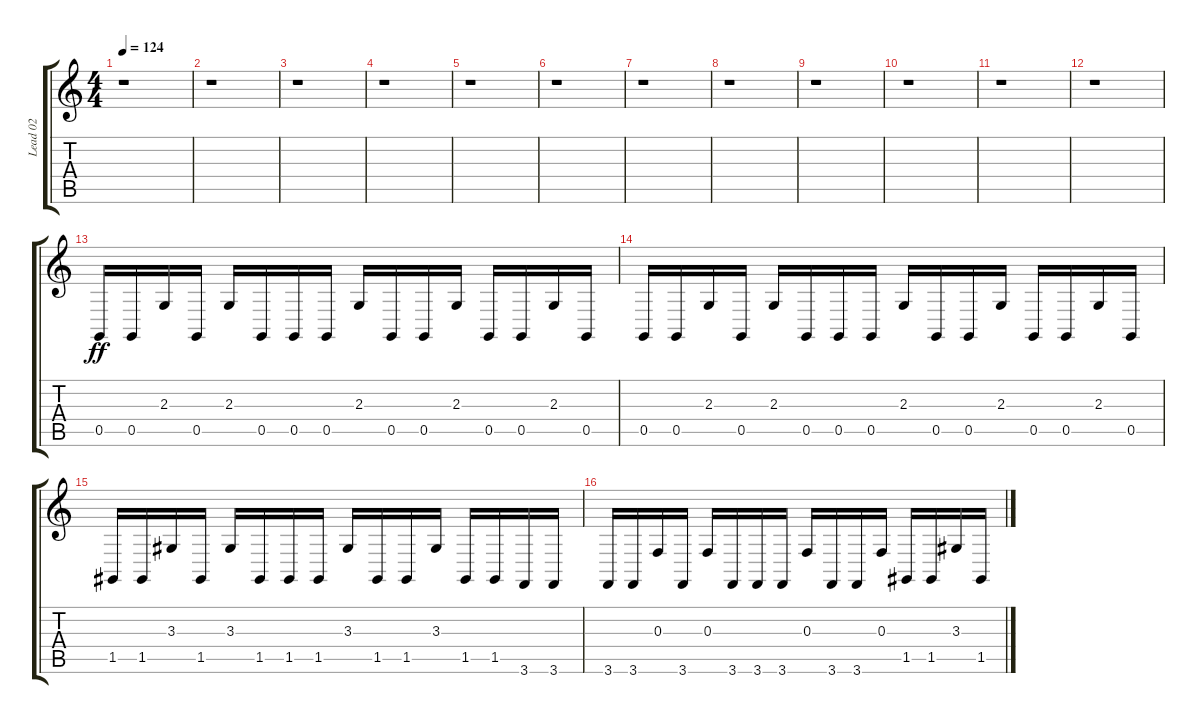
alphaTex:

\track ("Lead 02" "Lead 02") {instrument lead1square}
\staff {score tabs}
\tuning (D4 A3 F3 C3 G2 D2) {hide}
\ts (4 4)
\tempo 124
\clef g2
\ks c
r.1{dy ff} |
r.1 |
r.1 |
r.1 |
r.1 |
r.1 |
r.1 |
r.1 |
r.1 |
r.1 |
r.1 |
r.1 |
0.5.16 0.5.16 2.3.16 0.5.16 2.3.16 0.5.16 0.5.16 0.5.16 2.3.16 0.5.16 0.5.16 2.3.16 0.5.16 0.5.16 2.3.16 0.5.16 |
0.5.16 0.5.16 2.3.16 0.5.16 2.3.16 0.5.16 0.5.16 0.5.16 2.3.16 0.5.16 0.5.16 2.3.16 0.5.16 0.5.16 2.3.16 0.5.16 |
1.5.16 1.5.16 3.3.16 1.5.16 3.3.16 1.5.16 1.5.16 1.5.16 3.3.16 1.5.16 1.5.16 3.3.16 1.5.16 1.5.16 3.6.16 3.6.16 |
3.6.16 3.6.16 0.3.16 3.6.16 0.3.16 3.6.16 3.6.16 3.6.16 0.3.16 3.6.16 3.6.16 0.3.16 1.5.16 1.5.16 3.3.16 1.5.16
